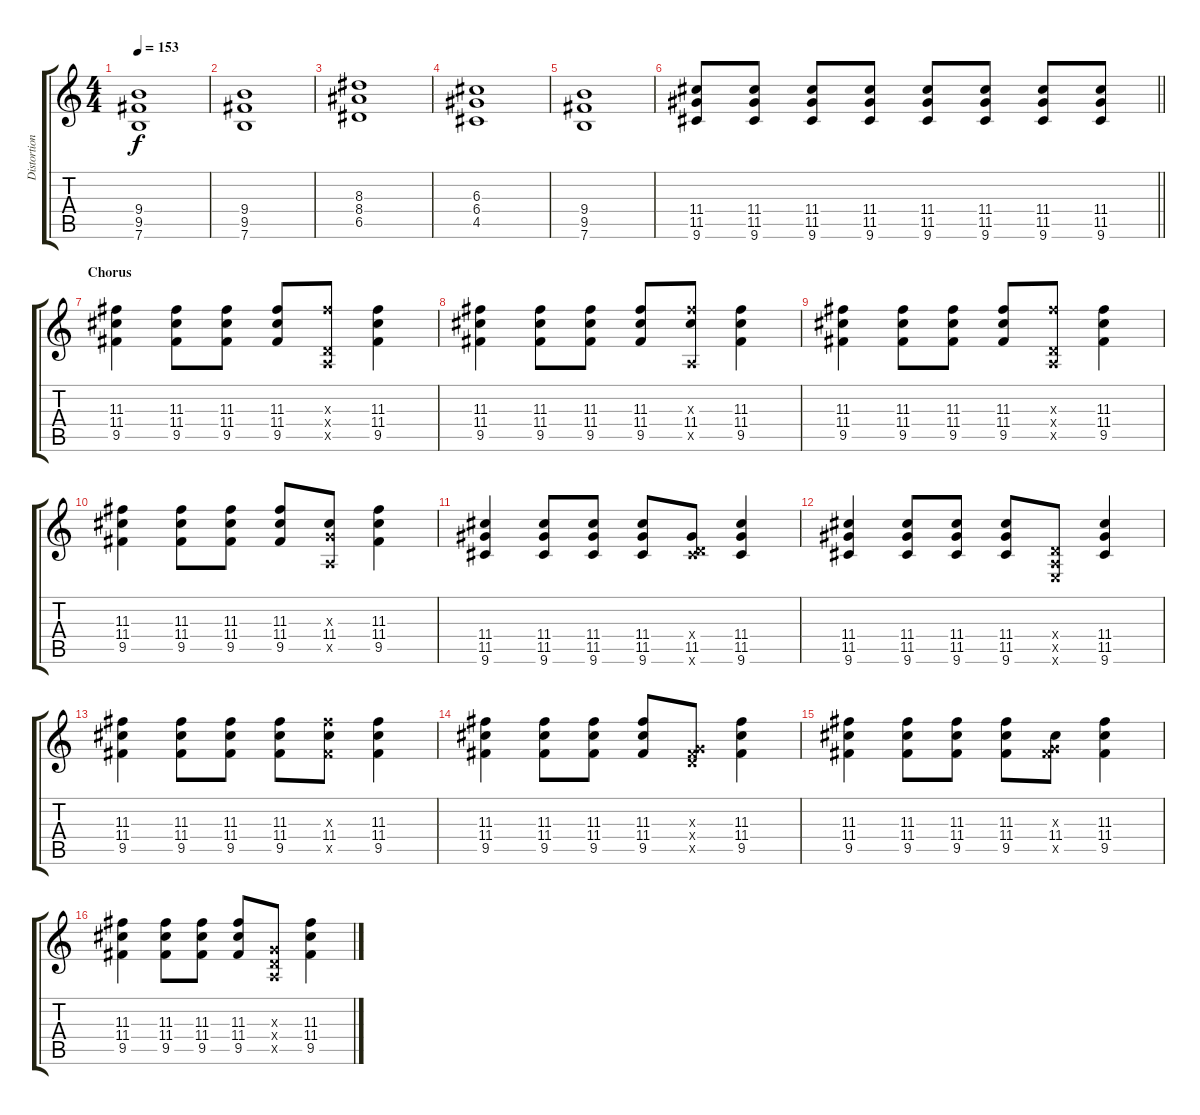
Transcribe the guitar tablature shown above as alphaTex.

\track ("Distortion Guitar" "Distortion") {instrument distortionguitar}
\staff {score tabs}
\tuning (E4 B3 G3 D3 A2 E2) {hide}
\ts (4 4)
\tempo 153
\clef g2
\ks c
(9.4 9.5 7.6).1{dy f} |
(9.4 9.5 7.6).1 |
(8.3 8.4 6.5).1 |
(6.3 6.4 4.5).1 |
(9.4 9.5 7.6).1 |
\barLineRight lightlight
(11.4 11.5 9.6).8 (11.4 11.5 9.6).8 (11.4 11.5 9.6).8 (11.4 11.5 9.6).8 (11.4 11.5 9.6).8 (11.4 11.5 9.6).8 (11.4 11.5 9.6).8 (11.4 11.5 9.6).8 |
\section ("" "Chorus")
(11.3 11.4 9.5).4 (11.3 11.4 9.5).8 (11.3 11.4 9.5).8 (11.3 11.4 9.5).8 (11.3{x} 0.4{x} 0.5{x}).8 (11.3 11.4 9.5).4 |
(11.3 11.4 9.5).4 (11.3 11.4 9.5).8 (11.3 11.4 9.5).8 (11.3 11.4 9.5).8 (11.3{x} 11.4 0.5{x}).8 (11.3 11.4 9.5).4 |
(11.3 11.4 9.5).4 (11.3 11.4 9.5).8 (11.3 11.4 9.5).8 (11.3 11.4 9.5).8 (11.3{x} 0.4{x} 0.5{x}).8 (11.3 11.4 9.5).4 |
(11.3 11.4 9.5).4 (11.3 11.4 9.5).8 (11.3 11.4 9.5).8 (11.3 11.4 9.5).8 (0.3{x} 11.4 0.5{x}).8 (11.3 11.4 9.5).4 |
(11.4 11.5 9.6).4 (11.4 11.5 9.6).8 (11.4 11.5 9.6).8 (11.4 11.5 9.6).8 (0.4{x} 11.5 9.6{x}).8 (11.4 11.5 9.6).4 |
(11.4 11.5 9.6).4 (11.4 11.5 9.6).8 (11.4 11.5 9.6).8 (11.4 11.5 9.6).8 (0.4{x} 0.5{x} 0.6{x}).8 (11.4 11.5 9.6).4 |
(11.3 11.4 9.5).4 (11.3 11.4 9.5).8 (11.3 11.4 9.5).8 (11.3 11.4 9.5).8 (11.3{x} 11.4 9.5{x}).8 (11.3 11.4 9.5).4 |
(11.3 11.4 9.5).4 (11.3 11.4 9.5).8 (11.3 11.4 9.5).8 (11.3 11.4 9.5).8 (0.3{x} 0.4{x} 9.5{x}).8 (11.3 11.4 9.5).4 |
(11.3 11.4 9.5).4 (11.3 11.4 9.5).8 (11.3 11.4 9.5).8 (11.3 11.4 9.5).8 (0.3{x} 11.4 9.5{x}).8 (11.3 11.4 9.5).4 |
(11.3 11.4 9.5).4 (11.3 11.4 9.5).8 (11.3 11.4 9.5).8 (11.3 11.4 9.5).8 (0.3{x} 0.4{x} 0.5{x}).8 (11.3 11.4 9.5).4
